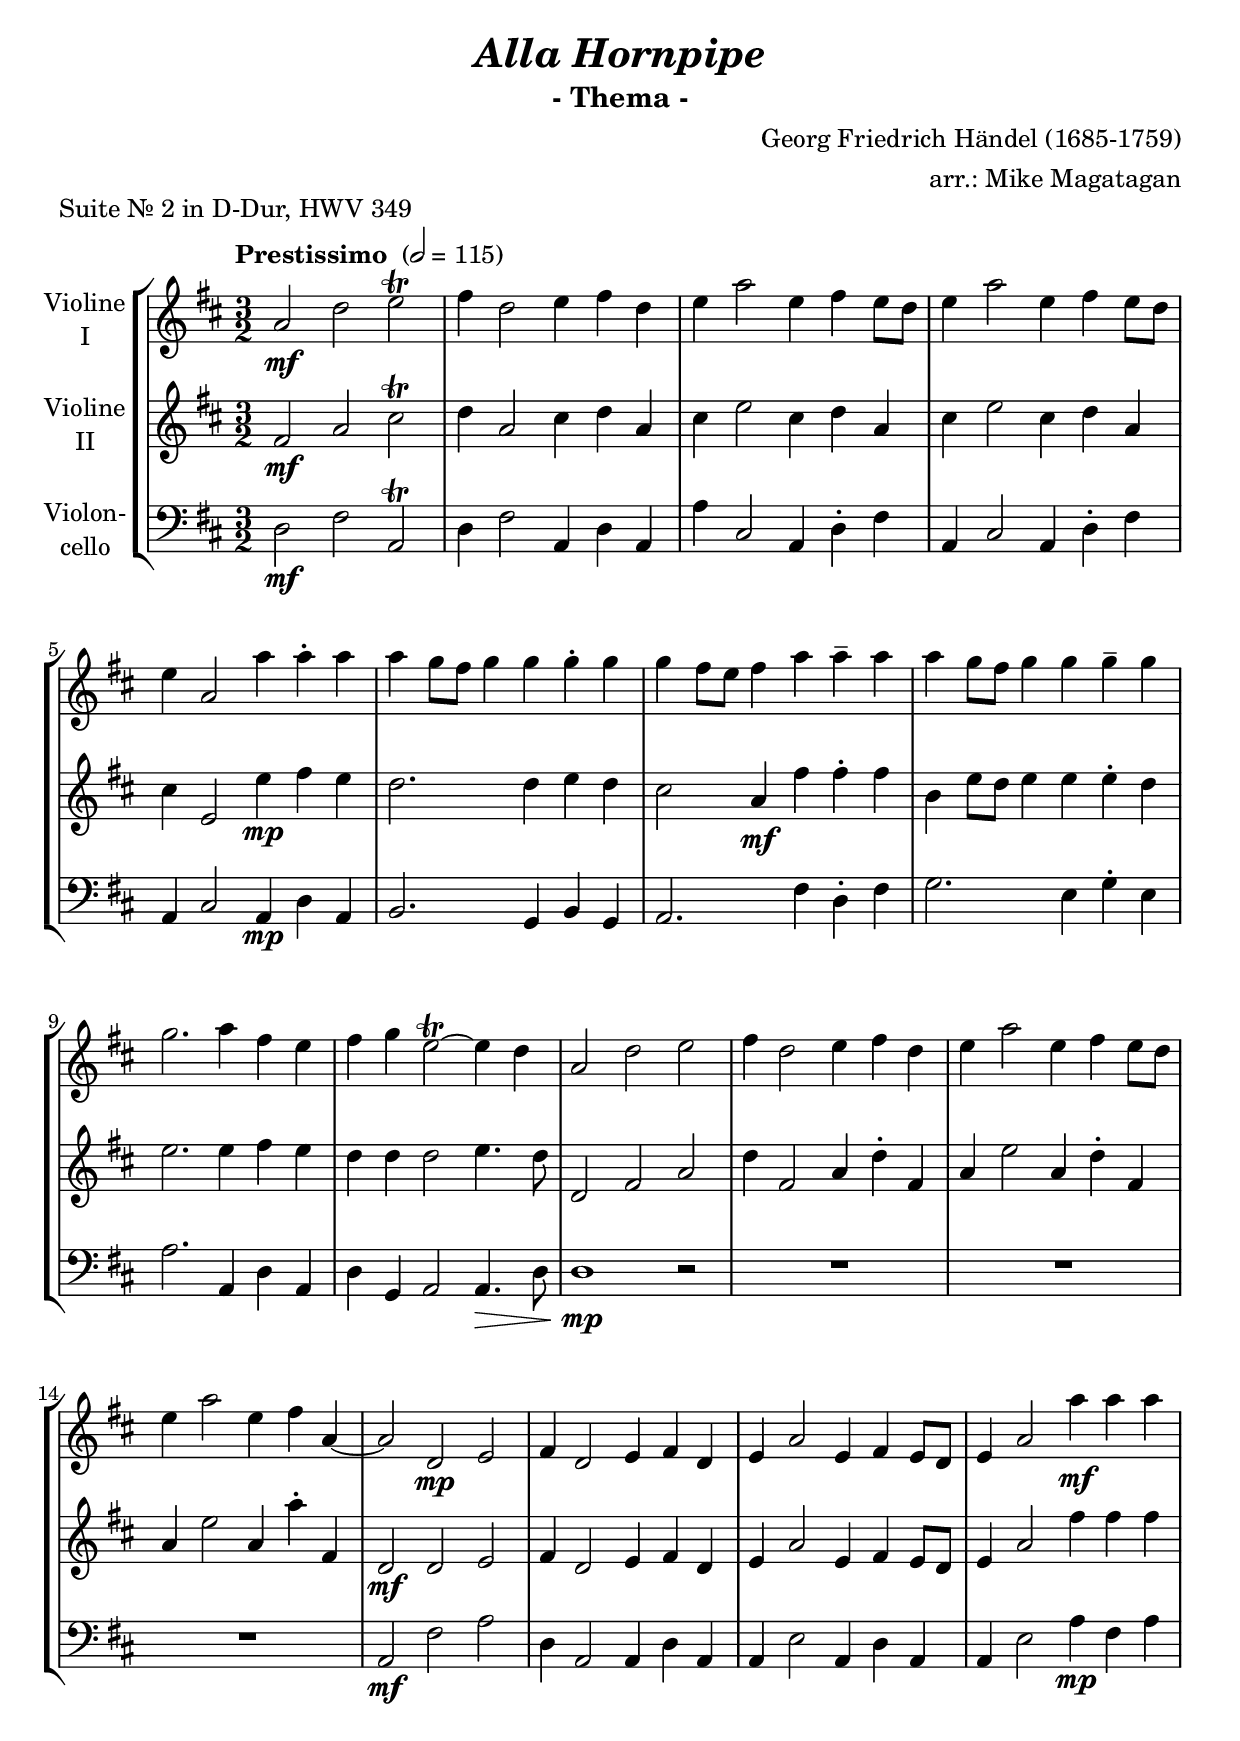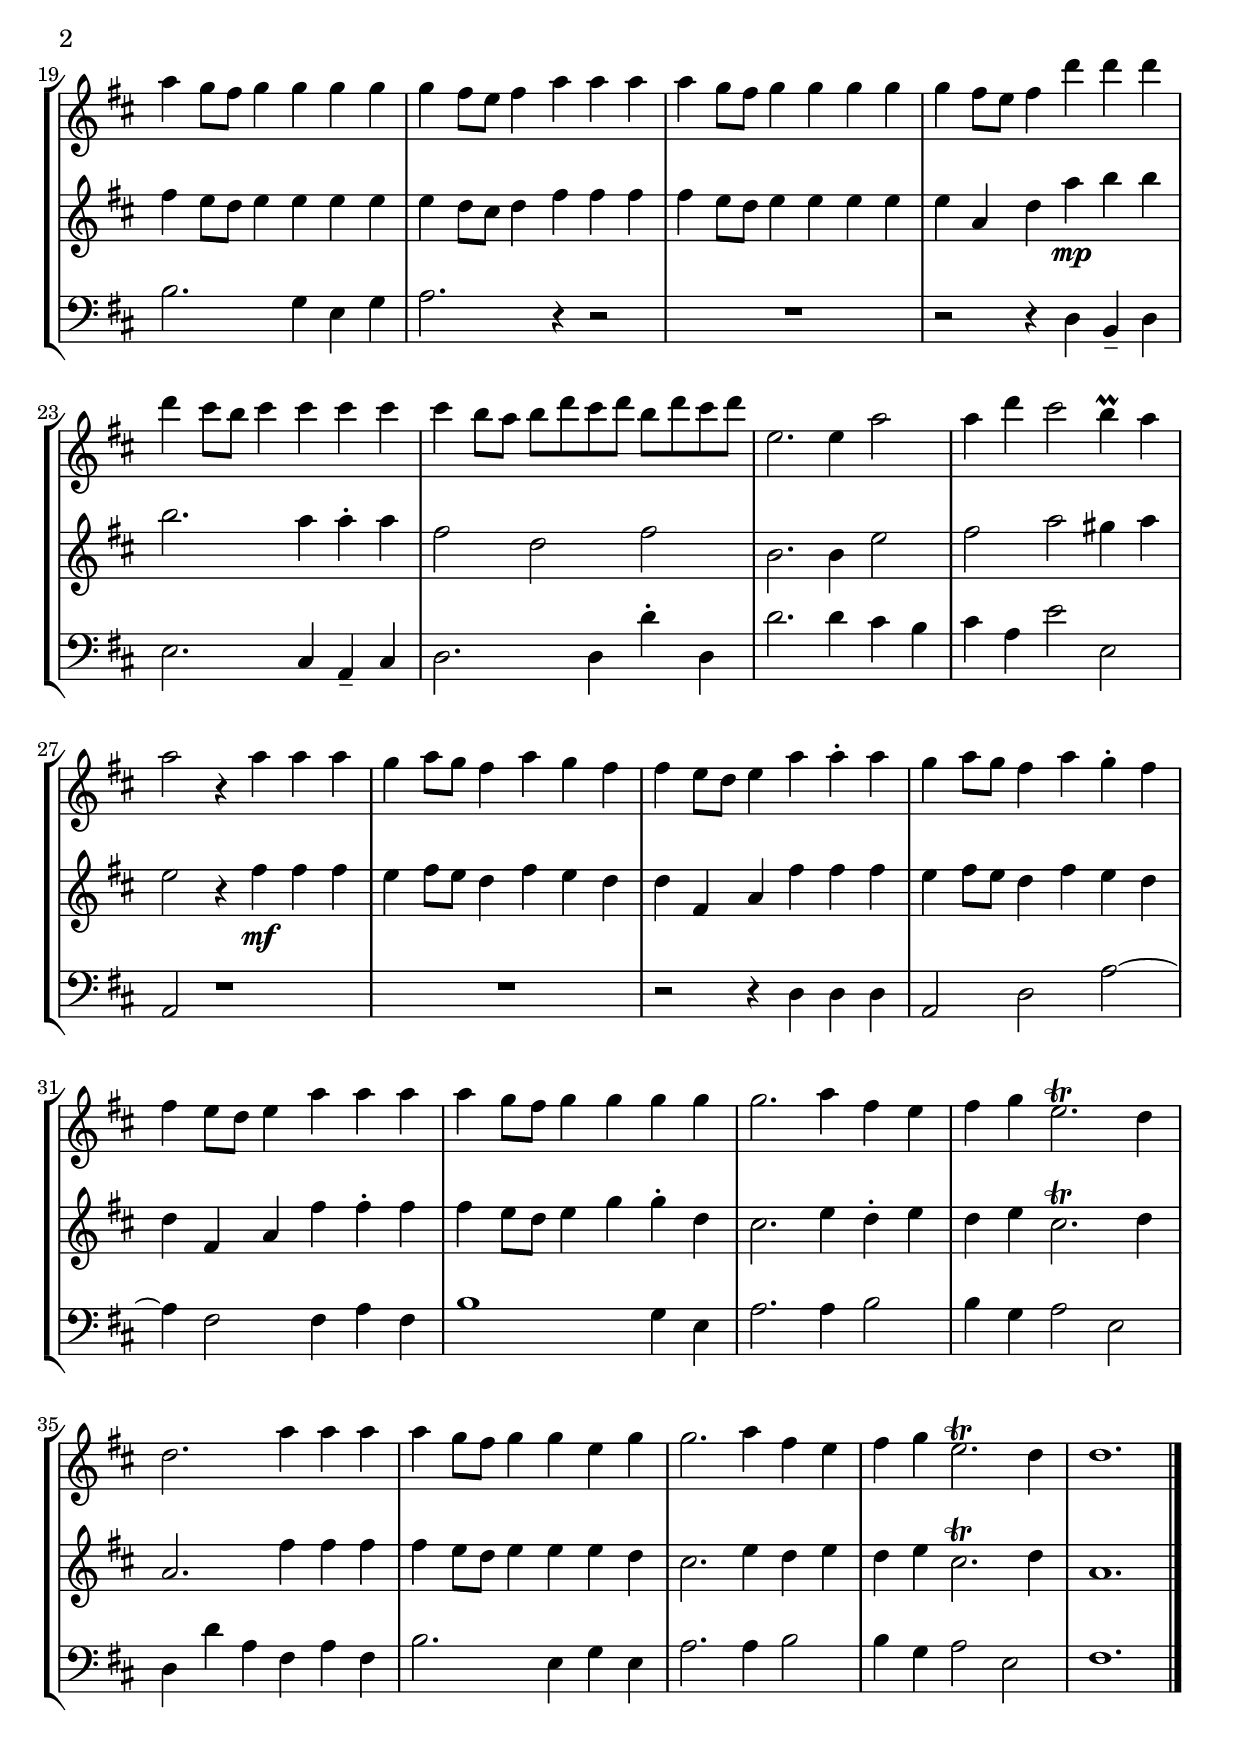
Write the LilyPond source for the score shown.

\version "2.18.2"
\include "deutsch.ly"

#(set-global-staff-size 22)

\header {
  title     = \markup \bold \italic "Alla Hornpipe"
  subtitle  = "- Thema -"
  composer  = "Georg Friedrich Händel (1685-1759)"
  arranger  = "arr.: Mike Magatagan"
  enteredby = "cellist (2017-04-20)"
  piece     = "Suite Nr. 2 in D-Dur, HWV 349"
}

voiceconsts = {
  \key g \major
  \clef "treble"
  \time 3/2
%  \numericTimeSignature
  \compressFullBarRests
  % Set default beaming for all staves
%  \set Timing.beamExceptions = #'()
%  \set Timing.baseMoment     = #(ly:make-moment 1 4)
%  \set Timing.beatStructure  = #'(1 1 1)
  \tempo "Prestissimo " 2=115
}

mikl = "clarinet"
mifl = "flute"
mist = "string ensemble 1"
miba = "bassoon"
%miba = "harpsichord"
milo = "drawbar organ"

va = \relative c'' {
  \voiceconsts

  d2\mf g a\trill
  h4 g2 a4 h g
  a d2 a4 h a8 g
  a4 d2 a4 h a8 g
  a4 d,2 d'4 d-. d

  d c8 h c4 c c-. c
  c h8 a h4 d d-- d
  d c8 h c4 c c-- c
  c2. d4 h a
  h c a2~\trill a4 g

  d2 g a
  h4 g2 a4 h g
  a d2 a4 h a8 g
  a4 d2 a4 h d,~
  d2 g,\mp a
  h4 g2 a4 h g

  a d2 a4 h a8 g
  a4 d2 d'4\mf d d
  d c8 h c4 c c c
  c h8 a h4 d d d
  d c8 h c4 c c c

  c h8 a h4 g' g g
  g fis8 e fis4 fis fis fis
  fis e8 d e g fis g e g fis g
  a,2. a4 d2
  d4 g fis2 e4\prall d

  d2 r4 d d d
  c d8 c h4 d c h
  h a8 g a4 d d-. d
  c d8 c h4 d c-. h
  h a8 g a4 d d d

  d c8 h c4 c c c
  c2. d4 h a
  h c a2.\trill g4
  g2. d'4 d d
  d c8 h c4 c a c

  c2. d4 h a
  h c a2.\trill g4
  g1. \bar "|."
}

vb = \relative c'' {
  \voiceconsts

  h2\mf d fis\trill
  g4 d2 fis4 g d
  fis a2 fis4 g d
  fis a2 fis4 g d
  fis a,2 a'4\mp h a

  g2. g4 a g
  fis2 d4\mf h' h-. h
  e, a8 g a4 a a-. g
  a2. a4 h a
  g g g2 a4. g8

  g,2 h d
  g4 h,2 d4 g-. h,
  d a'2 d,4 g-. h,
  d a'2 d,4 d'-. h,
  g2\mf g a
  h4 g2 a4 h g

  a d2 a4 h a8 g
  a4 d2 h'4 h h
  h a8 g a4 a a a
  a g8 fis g4 h h h
  h a8 g a4 a a a

  a d, g d'\mp e e
  e2. d4 d-. d
  h2 g h
  e,2. e4 a2
  h d cis4 d

  a2 r4 h\mf h h
  a h8 a g4 h a g
  g h, d h' h h
  a h8 a g4 h a g
  g h, d h' h-. h

  h a8 g a4 c c-. g
  fis2. a4 g-. a
  g a fis2.\trill g4
  d2. h'4 h h
  h a8 g a4 a a g

  fis2. a4 g a
  g a fis2.\trill g4
  d1. \bar "|."
}

vc = \relative c'' {
  \voiceconsts
  \clef "bass"

  g2\mf h d,\trill
  g4 h2 d,4 g d
  d' fis,2 d4 g-. h
  d, fis2 d4 g-. h
  d, fis2 d4\mp g d

  e2. c4 e c
  d2. h'4 g-. h
  c2. a4 c-. a
  d2. d,4 g d
  g c, d2 d4.\> g8

  g1\!\mp r2
  R1.*3
  d2\mf h' d
  g,4 d2 d4 g d

  d a'2 d,4 g d
  d a'2 d4\mp h d
  e2. c4 a c
  d2. r4 r2
  R1.

  r2 r4 g, e-- g
  a2. fis4 d-- fis
  g2. g4 g'-. g,
  g'2. g4 fis e
  fis d a'2 a,

  d, r1
  R1.
  r2 r4 g g g
  d2 g d'~
  d4 h2 h4 d h

  e1 c4 a
  d2. d4 e2
  e4 c d2 a
  g4 g' d h d h
  e2. a,4 c a

  d2. d4 e2
  e4 c d2 a
  h1. \bar "|."
}


music = \new StaffGroup <<
      \new Staff {
	\set Staff.midiInstrument = \mist
	\set Staff.instrumentName = \markup \center-column { "Violine" "I" }
	\transpose g d { \va }
      }

      \new Staff {
	\set Staff.midiInstrument = \mist
	\set Staff.instrumentName = \markup \center-column { "Violine" "II" }
	\transpose g d { \vb }
      }

      \new Staff {
	\set Staff.midiInstrument = \miba
	\set Staff.instrumentName = \markup \center-column { "Violon-" "cello" }
	\transpose g d, { \vc }
      }
>>

\book {
  \score {
    \music
    \layout {}
  }

  \score {
    \unfoldRepeats \music

    \midi {
      \context {
        \Score
      }
    }
  }
}
